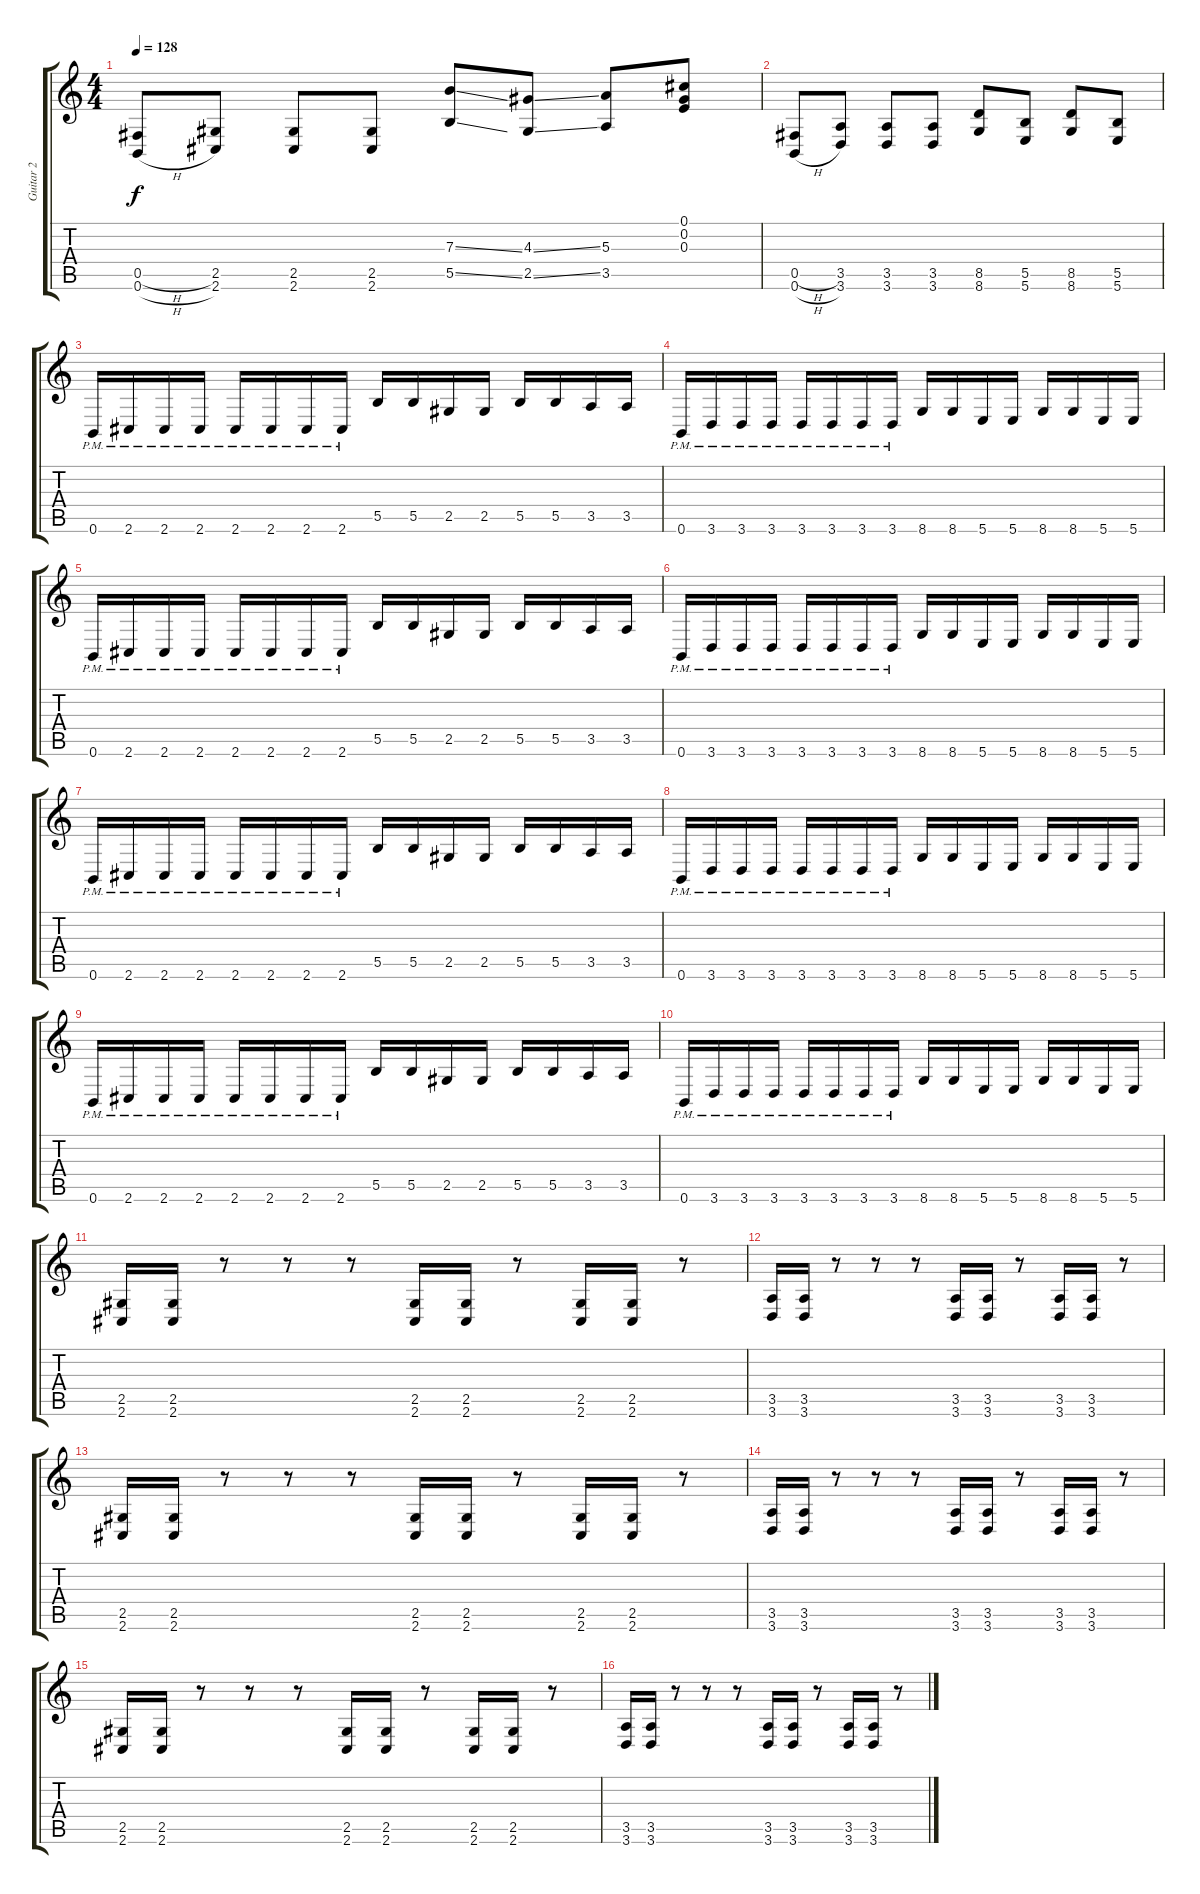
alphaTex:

\track ("Guitar 2" "Guitar 2") {instrument distortionguitar}
\staff {score tabs}
\tuning (Db4 Ab3 E3 B2 Gb2 B1) {hide}
\ts (4 4)
\tempo 128
\clef g2
\ks c
(0.5{h} 0.6{h}).8{dy f} (2.5 2.6).8 (2.5 2.6).8 (2.5 2.6).8 (7.3{ss} 5.5{ss}).8 (4.3{ss} 2.5{ss}).8 (5.3 3.5).8 (0.1 0.2 0.3).8 |
(0.5{h} 0.6{h}).8 (3.5 3.6).8 (3.5 3.6).8 (3.5 3.6).8 (8.5 8.6).8 (5.5 5.6).8 (8.5 8.6).8 (5.5 5.6).8 |
0.6{pm}.16 2.6{pm}.16 2.6{pm}.16 2.6{pm}.16 2.6{pm}.16 2.6{pm}.16 2.6{pm}.16 2.6{pm}.16 5.5.16 5.5.16 2.5.16 2.5.16 5.5.16 5.5.16 3.5.16 3.5.16 |
0.6{pm}.16 3.6{pm}.16 3.6{pm}.16 3.6{pm}.16 3.6{pm}.16 3.6{pm}.16 3.6{pm}.16 3.6{pm}.16 8.6.16 8.6.16 5.6.16 5.6.16 8.6.16 8.6.16 5.6.16 5.6.16 |
0.6{pm}.16 2.6{pm}.16 2.6{pm}.16 2.6{pm}.16 2.6{pm}.16 2.6{pm}.16 2.6{pm}.16 2.6{pm}.16 5.5.16 5.5.16 2.5.16 2.5.16 5.5.16 5.5.16 3.5.16 3.5.16 |
0.6{pm}.16 3.6{pm}.16 3.6{pm}.16 3.6{pm}.16 3.6{pm}.16 3.6{pm}.16 3.6{pm}.16 3.6{pm}.16 8.6.16 8.6.16 5.6.16 5.6.16 8.6.16 8.6.16 5.6.16 5.6.16 |
0.6{pm}.16 2.6{pm}.16 2.6{pm}.16 2.6{pm}.16 2.6{pm}.16 2.6{pm}.16 2.6{pm}.16 2.6{pm}.16 5.5.16 5.5.16 2.5.16 2.5.16 5.5.16 5.5.16 3.5.16 3.5.16 |
0.6{pm}.16 3.6{pm}.16 3.6{pm}.16 3.6{pm}.16 3.6{pm}.16 3.6{pm}.16 3.6{pm}.16 3.6{pm}.16 8.6.16 8.6.16 5.6.16 5.6.16 8.6.16 8.6.16 5.6.16 5.6.16 |
0.6{pm}.16 2.6{pm}.16 2.6{pm}.16 2.6{pm}.16 2.6{pm}.16 2.6{pm}.16 2.6{pm}.16 2.6{pm}.16 5.5.16 5.5.16 2.5.16 2.5.16 5.5.16 5.5.16 3.5.16 3.5.16 |
0.6{pm}.16 3.6{pm}.16 3.6{pm}.16 3.6{pm}.16 3.6{pm}.16 3.6{pm}.16 3.6{pm}.16 3.6{pm}.16 8.6.16 8.6.16 5.6.16 5.6.16 8.6.16 8.6.16 5.6.16 5.6.16 |
(2.5 2.6).16{beam Up} (2.5 2.6).16{beam Up} r.8 r.8 r.8 (2.5 2.6).16 (2.5 2.6).16 r.8 (2.5 2.6).16 (2.5 2.6).16 r.8 |
(3.5 3.6).16 (3.5 3.6).16 r.8 r.8 r.8 (3.5 3.6).16 (3.5 3.6).16 r.8 (3.5 3.6).16 (3.5 3.6).16 r.8 |
(2.5 2.6).16{beam Up} (2.5 2.6).16{beam Up} r.8 r.8 r.8 (2.5 2.6).16 (2.5 2.6).16 r.8 (2.5 2.6).16 (2.5 2.6).16 r.8 |
(3.5 3.6).16 (3.5 3.6).16 r.8 r.8 r.8 (3.5 3.6).16 (3.5 3.6).16 r.8 (3.5 3.6).16 (3.5 3.6).16 r.8 |
(2.5 2.6).16{beam Up} (2.5 2.6).16{beam Up} r.8 r.8 r.8 (2.5 2.6).16 (2.5 2.6).16 r.8 (2.5 2.6).16 (2.5 2.6).16 r.8 |
(3.5 3.6).16 (3.5 3.6).16 r.8 r.8 r.8 (3.5 3.6).16 (3.5 3.6).16 r.8 (3.5 3.6).16 (3.5 3.6).16 r.8
